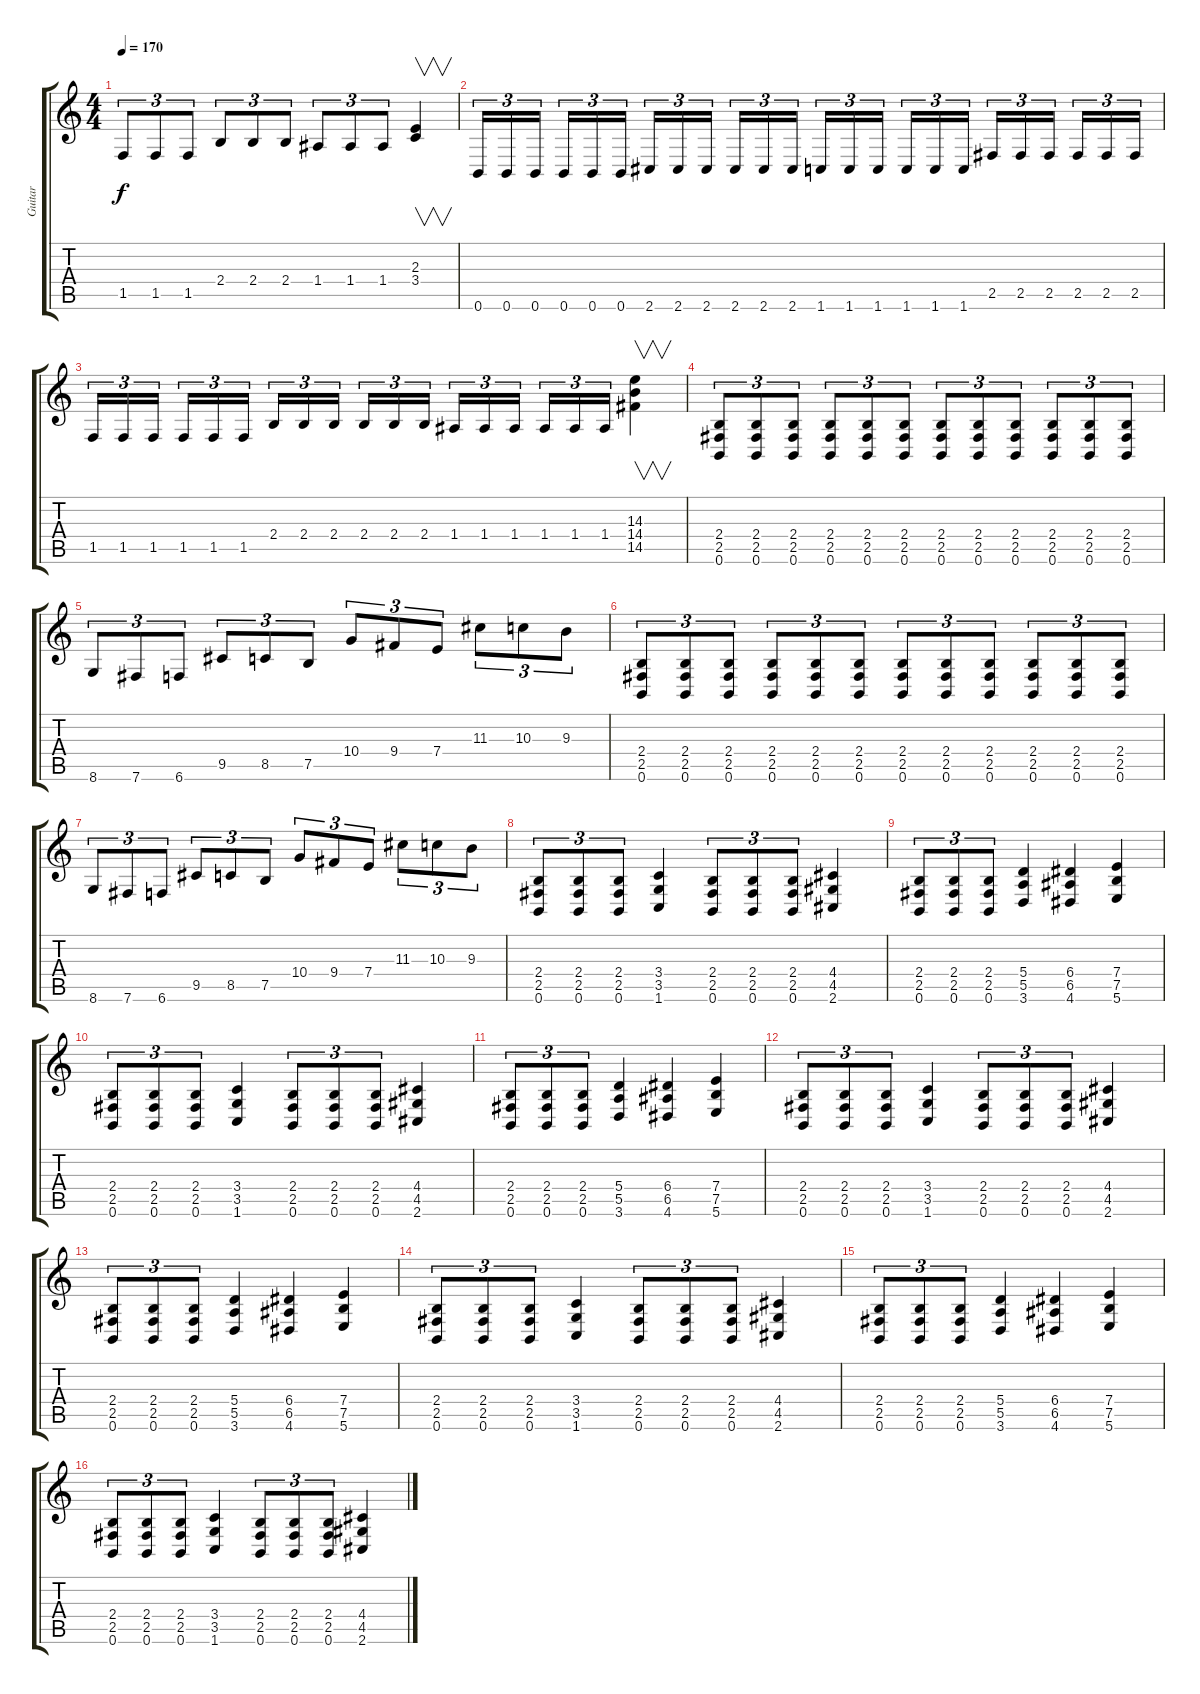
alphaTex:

\track ("Guitar" "Guitar") {instrument distortionguitar}
\staff {score tabs}
\tuning (B3 Gb3 D3 A2 E2 B1) {hide}
\ts (4 4)
\tempo 170
\clef g2
\ks c
1.5.8{tu (3 2) dy f} 1.5.8{tu (3 2)} 1.5.8{tu (3 2)} 2.4.8{tu (3 2)} 2.4.8{tu (3 2)} 2.4.8{tu (3 2)} 1.4.8{tu (3 2)} 1.4.8{tu (3 2)} 1.4.8{tu (3 2)} (2.3 3.4).4{v} |
0.6.16{tu (3 2)} 0.6.16{tu (3 2)} 0.6.16{tu (3 2)} 0.6.16{tu (3 2)} 0.6.16{tu (3 2)} 0.6.16{tu (3 2)} 2.6.16{tu (3 2)} 2.6.16{tu (3 2)} 2.6.16{tu (3 2)} 2.6.16{tu (3 2)} 2.6.16{tu (3 2)} 2.6.16{tu (3 2)} 1.6.16{tu (3 2)} 1.6.16{tu (3 2)} 1.6.16{tu (3 2)} 1.6.16{tu (3 2)} 1.6.16{tu (3 2)} 1.6.16{tu (3 2)} 2.5.16{tu (3 2)} 2.5.16{tu (3 2)} 2.5.16{tu (3 2)} 2.5.16{tu (3 2)} 2.5.16{tu (3 2)} 2.5.16{tu (3 2)} |
1.5.16{tu (3 2)} 1.5.16{tu (3 2)} 1.5.16{tu (3 2)} 1.5.16{tu (3 2)} 1.5.16{tu (3 2)} 1.5.16{tu (3 2)} 2.4.16{tu (3 2)} 2.4.16{tu (3 2)} 2.4.16{tu (3 2)} 2.4.16{tu (3 2)} 2.4.16{tu (3 2)} 2.4.16{tu (3 2)} 1.4.16{tu (3 2)} 1.4.16{tu (3 2)} 1.4.16{tu (3 2)} 1.4.16{tu (3 2)} 1.4.16{tu (3 2)} 1.4.16{tu (3 2)} (14.3 14.4 14.5).4{v} |
(2.4 2.5 0.6).8{tu (3 2)} (2.4 2.5 0.6).8{tu (3 2)} (2.4 2.5 0.6).8{tu (3 2)} (2.4 2.5 0.6).8{tu (3 2)} (2.4 2.5 0.6).8{tu (3 2)} (2.4 2.5 0.6).8{tu (3 2)} (2.4 2.5 0.6).8{tu (3 2)} (2.4 2.5 0.6).8{tu (3 2)} (2.4 2.5 0.6).8{tu (3 2)} (2.4 2.5 0.6).8{tu (3 2)} (2.4 2.5 0.6).8{tu (3 2)} (2.4 2.5 0.6).8{tu (3 2)} |
8.6.8{tu (3 2)} 7.6.8{tu (3 2)} 6.6.8{tu (3 2)} 9.5.8{tu (3 2)} 8.5.8{tu (3 2)} 7.5.8{tu (3 2)} 10.4.8{tu (3 2)} 9.4.8{tu (3 2)} 7.4.8{tu (3 2)} 11.3.8{tu (3 2)} 10.3.8{tu (3 2)} 9.3.8{tu (3 2)} |
(2.4 2.5 0.6).8{tu (3 2)} (2.4 2.5 0.6).8{tu (3 2)} (2.4 2.5 0.6).8{tu (3 2)} (2.4 2.5 0.6).8{tu (3 2)} (2.4 2.5 0.6).8{tu (3 2)} (2.4 2.5 0.6).8{tu (3 2)} (2.4 2.5 0.6).8{tu (3 2)} (2.4 2.5 0.6).8{tu (3 2)} (2.4 2.5 0.6).8{tu (3 2)} (2.4 2.5 0.6).8{tu (3 2)} (2.4 2.5 0.6).8{tu (3 2)} (2.4 2.5 0.6).8{tu (3 2)} |
8.6.8{tu (3 2)} 7.6.8{tu (3 2)} 6.6.8{tu (3 2)} 9.5.8{tu (3 2)} 8.5.8{tu (3 2)} 7.5.8{tu (3 2)} 10.4.8{tu (3 2)} 9.4.8{tu (3 2)} 7.4.8{tu (3 2)} 11.3.8{tu (3 2)} 10.3.8{tu (3 2)} 9.3.8{tu (3 2)} |
(2.4 2.5 0.6).8{tu (3 2)} (2.4 2.5 0.6).8{tu (3 2)} (2.4 2.5 0.6).8{tu (3 2)} (3.4 3.5 1.6).4 (2.4 2.5 0.6).8{tu (3 2)} (2.4 2.5 0.6).8{tu (3 2)} (2.4 2.5 0.6).8{tu (3 2)} (4.4 4.5 2.6).4 |
(2.4 2.5 0.6).8{tu (3 2)} (2.4 2.5 0.6).8{tu (3 2)} (2.4 2.5 0.6).8{tu (3 2)} (5.4 5.5 3.6).4 (6.4 6.5 4.6).4 (7.4 7.5 5.6).4 |
(2.4 2.5 0.6).8{tu (3 2)} (2.4 2.5 0.6).8{tu (3 2)} (2.4 2.5 0.6).8{tu (3 2)} (3.4 3.5 1.6).4 (2.4 2.5 0.6).8{tu (3 2)} (2.4 2.5 0.6).8{tu (3 2)} (2.4 2.5 0.6).8{tu (3 2)} (4.4 4.5 2.6).4 |
(2.4 2.5 0.6).8{tu (3 2)} (2.4 2.5 0.6).8{tu (3 2)} (2.4 2.5 0.6).8{tu (3 2)} (5.4 5.5 3.6).4 (6.4 6.5 4.6).4 (7.4 7.5 5.6).4 |
(2.4 2.5 0.6).8{tu (3 2)} (2.4 2.5 0.6).8{tu (3 2)} (2.4 2.5 0.6).8{tu (3 2)} (3.4 3.5 1.6).4 (2.4 2.5 0.6).8{tu (3 2)} (2.4 2.5 0.6).8{tu (3 2)} (2.4 2.5 0.6).8{tu (3 2)} (4.4 4.5 2.6).4 |
(2.4 2.5 0.6).8{tu (3 2)} (2.4 2.5 0.6).8{tu (3 2)} (2.4 2.5 0.6).8{tu (3 2)} (5.4 5.5 3.6).4 (6.4 6.5 4.6).4 (7.4 7.5 5.6).4 |
(2.4 2.5 0.6).8{tu (3 2)} (2.4 2.5 0.6).8{tu (3 2)} (2.4 2.5 0.6).8{tu (3 2)} (3.4 3.5 1.6).4 (2.4 2.5 0.6).8{tu (3 2)} (2.4 2.5 0.6).8{tu (3 2)} (2.4 2.5 0.6).8{tu (3 2)} (4.4 4.5 2.6).4 |
(2.4 2.5 0.6).8{tu (3 2)} (2.4 2.5 0.6).8{tu (3 2)} (2.4 2.5 0.6).8{tu (3 2)} (5.4 5.5 3.6).4 (6.4 6.5 4.6).4 (7.4 7.5 5.6).4 |
(2.4 2.5 0.6).8{tu (3 2)} (2.4 2.5 0.6).8{tu (3 2)} (2.4 2.5 0.6).8{tu (3 2)} (3.4 3.5 1.6).4 (2.4 2.5 0.6).8{tu (3 2)} (2.4 2.5 0.6).8{tu (3 2)} (2.4 2.5 0.6).8{tu (3 2)} (4.4 4.5 2.6).4
